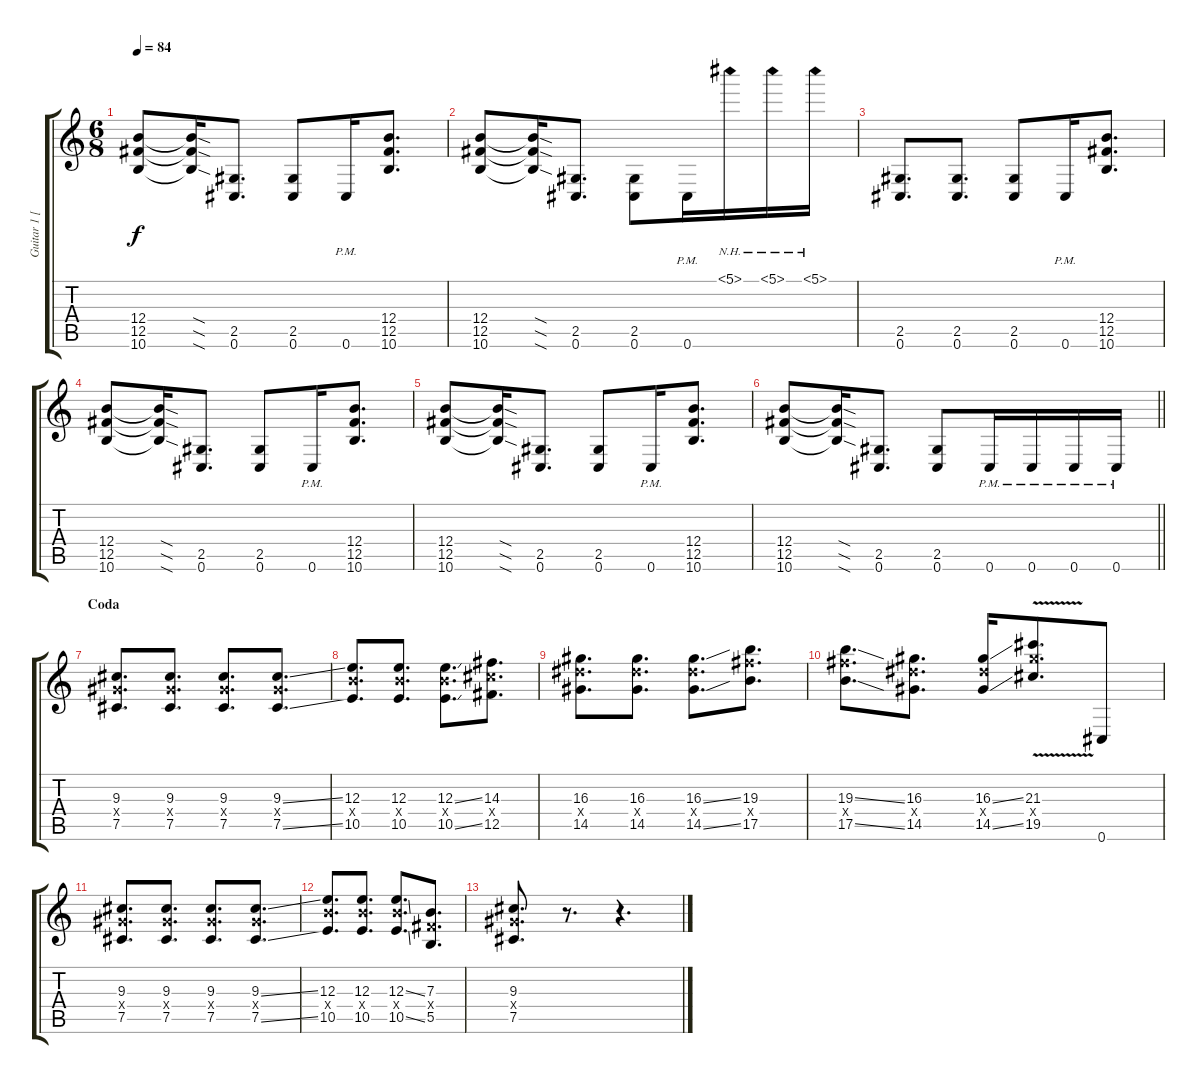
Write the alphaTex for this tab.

\track ("Guitar 1 [Billy Howerdel]" "Guitar 1 [") {instrument electricguitarjazz}
\staff {score tabs}
\tuning (Db4 Ab3 E3 B2 Gb2 Db2) {hide}
\ts (6 8)
\tempo 84
\clef g2
\ks c
(12.4 12.5 10.6).8{dy f} (12.4{sod t} 12.5{sod t} 10.6{sod t}).16 (2.5 0.6).8{d} (2.5 0.6).8 0.6{pm}.16 (12.4 12.5 10.6).8{d} |
(12.4 12.5 10.6).8 (12.4{sod t} 12.5{sod t} 10.6{sod t}).16 (2.5 0.6).8{d} (2.5 0.6).8 0.6{pm}.16 5.1{nh}.16 5.1{nh}.16 5.1{nh}.16 |
(2.5 0.6).8{d} (2.5 0.6).8{d} (2.5 0.6).8 0.6{pm}.16 (12.4 12.5 10.6).8{d} |
(12.4 12.5 10.6).8 (12.4{sod t} 12.5{sod t} 10.6{sod t}).16 (2.5 0.6).8{d} (2.5 0.6).8 0.6{pm}.16 (12.4 12.5 10.6).8{d} |
(12.4 12.5 10.6).8 (12.4{sod t} 12.5{sod t} 10.6{sod t}).16 (2.5 0.6).8{d} (2.5 0.6).8 0.6{pm}.16 (12.4 12.5 10.6).8{d} |
\barLineRight lightlight
(12.4 12.5 10.6).8 (12.4{sod t} 12.5{sod t} 10.6{sod t}).16 (2.5 0.6).8{d} (2.5 0.6).8 0.6{pm}.16 0.6{pm}.16 0.6{pm}.16 0.6{pm}.16 |
\section ("" "Coda")
(9.3 9.4{x} 7.5).8{d balance 12} (9.3 9.4{x} 7.5).8{d} (9.3 9.4{x} 7.5).8{d} (9.3{ss} 9.4{x} 7.5{ss}).8{d} |
(12.3 12.4{x} 10.5).8{d} (12.3 12.4{x} 10.5).8{d} (12.3{ss} 12.4{x} 10.5{ss}).8{d} (14.3 14.4{x} 12.5).8{d} |
(16.3 16.4{x} 14.5).8{d} (16.3 16.4{x} 14.5).8{d} (16.3{ss} 16.4{x} 14.5{ss}).8{d} (19.3 19.4{x} 17.5).8{d} |
(19.3{ss} 19.4{x} 17.5{ss}).8{d} (16.3 16.4{x} 14.5).8{d} (16.3{ss} 16.4{x} 14.5{ss}).16 (21.3 21.4{x} 19.5{v}).8{d} 0.6.8 |
(9.3 9.4{x} 7.5).8{d} (9.3 9.4{x} 7.5).8{d} (9.3 9.4{x} 7.5).8{d} (9.3{ss} 9.4{x} 7.5{ss}).8{d} |
(12.3 12.4{x} 10.5).8{d} (12.3 12.4{x} 10.5).8{d} (12.3{ss} 12.4{x} 10.5{ss}).8{d} (7.3 7.4{x} 5.5).8{d} |
(9.3 9.4{x} 7.5).8{d} r.8{d} r.4{d}
